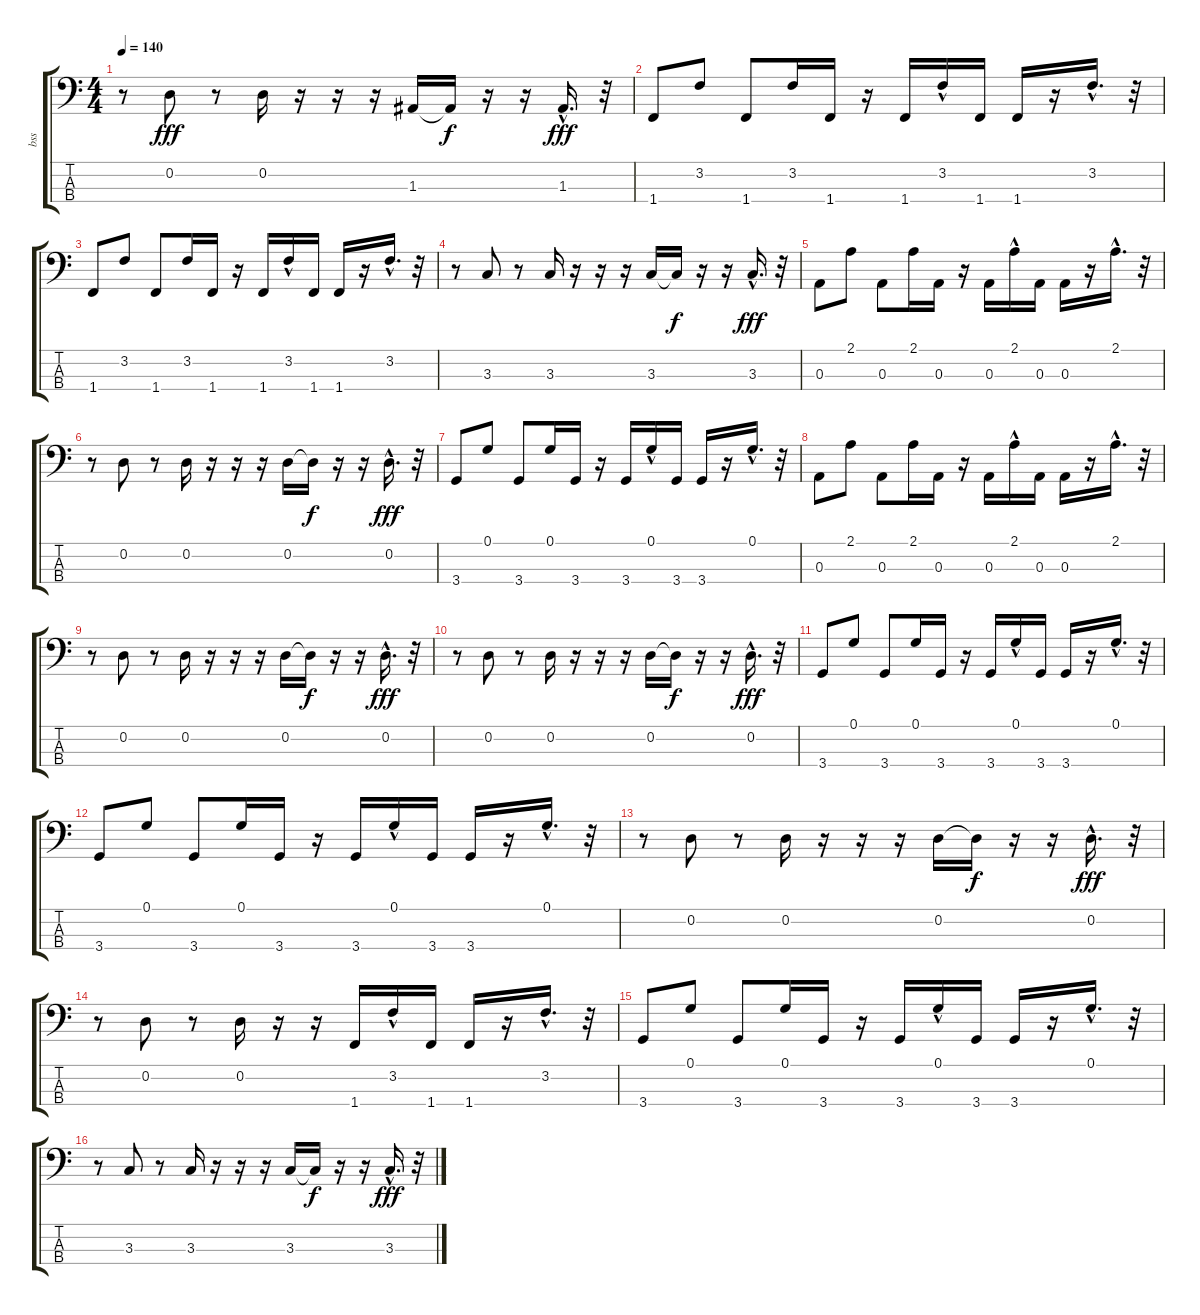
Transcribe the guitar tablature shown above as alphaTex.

\track ("bss" "bss") {instrument synthbass1}
\staff {score tabs}
\tuning (G2 D2 A1 E1) {hide}
\ts (4 4)
\tempo 140
\clef f4
\ks c
r.8{dy fff} 0.2.8 r.8 0.2.16 r.16 r.16 r.16 1.3.16 1.3{t}.16{dy f} r.16 r.16 1.3{hac}.16{d dy fff} r.32 |
1.4.8 3.2.8 1.4.8 3.2.16 1.4.16 r.16 1.4.16 3.2{hac}.16 1.4.16 1.4.16 r.16 3.2{hac}.16{d} r.32 |
1.4.8 3.2.8 1.4.8 3.2.16 1.4.16 r.16 1.4.16 3.2{hac}.16 1.4.16 1.4.16 r.16 3.2{hac}.16{d} r.32 |
r.8 3.3.8 r.8 3.3.16 r.16 r.16 r.16 3.3.16 3.3{t}.16{dy f} r.16 r.16 3.3{hac}.16{d dy fff} r.32 |
0.3.8 2.1.8 0.3.8 2.1.16 0.3.16 r.16 0.3.16 2.1{hac}.16 0.3.16 0.3.16 r.16 2.1{hac}.16{d} r.32 |
r.8 0.2.8 r.8 0.2.16 r.16 r.16 r.16 0.2.16 0.2{t}.16{dy f} r.16 r.16 0.2{hac}.16{d dy fff} r.32 |
3.4.8 0.1.8 3.4.8 0.1.16 3.4.16 r.16 3.4.16 0.1{hac}.16 3.4.16 3.4.16 r.16 0.1{hac}.16{d} r.32 |
0.3.8 2.1.8 0.3.8 2.1.16 0.3.16 r.16 0.3.16 2.1{hac}.16 0.3.16 0.3.16 r.16 2.1{hac}.16{d} r.32 |
r.8 0.2.8 r.8 0.2.16 r.16 r.16 r.16 0.2.16 0.2{t}.16{dy f} r.16 r.16 0.2{hac}.16{d dy fff} r.32 |
r.8 0.2.8 r.8 0.2.16 r.16 r.16 r.16 0.2.16 0.2{t}.16{dy f} r.16 r.16 0.2{hac}.16{d dy fff} r.32 |
3.4.8 0.1.8 3.4.8 0.1.16 3.4.16 r.16 3.4.16 0.1{hac}.16 3.4.16 3.4.16 r.16 0.1{hac}.16{d} r.32 |
3.4.8 0.1.8 3.4.8 0.1.16 3.4.16 r.16 3.4.16 0.1{hac}.16 3.4.16 3.4.16 r.16 0.1{hac}.16{d} r.32 |
r.8 0.2.8 r.8 0.2.16 r.16 r.16 r.16 0.2.16 0.2{t}.16{dy f} r.16 r.16 0.2{hac}.16{d dy fff} r.32 |
r.8 0.2.8 r.8 0.2.16 r.16 r.16 1.4.16 3.2{hac}.16 1.4.16 1.4.16 r.16 3.2{hac}.16{d} r.32 |
3.4.8 0.1.8 3.4.8 0.1.16 3.4.16 r.16 3.4.16 0.1{hac}.16 3.4.16 3.4.16 r.16 0.1{hac}.16{d} r.32 |
r.8 3.3.8 r.8 3.3.16 r.16 r.16 r.16 3.3.16 3.3{t}.16{dy f} r.16 r.16 3.3{hac}.16{d dy fff} r.32
